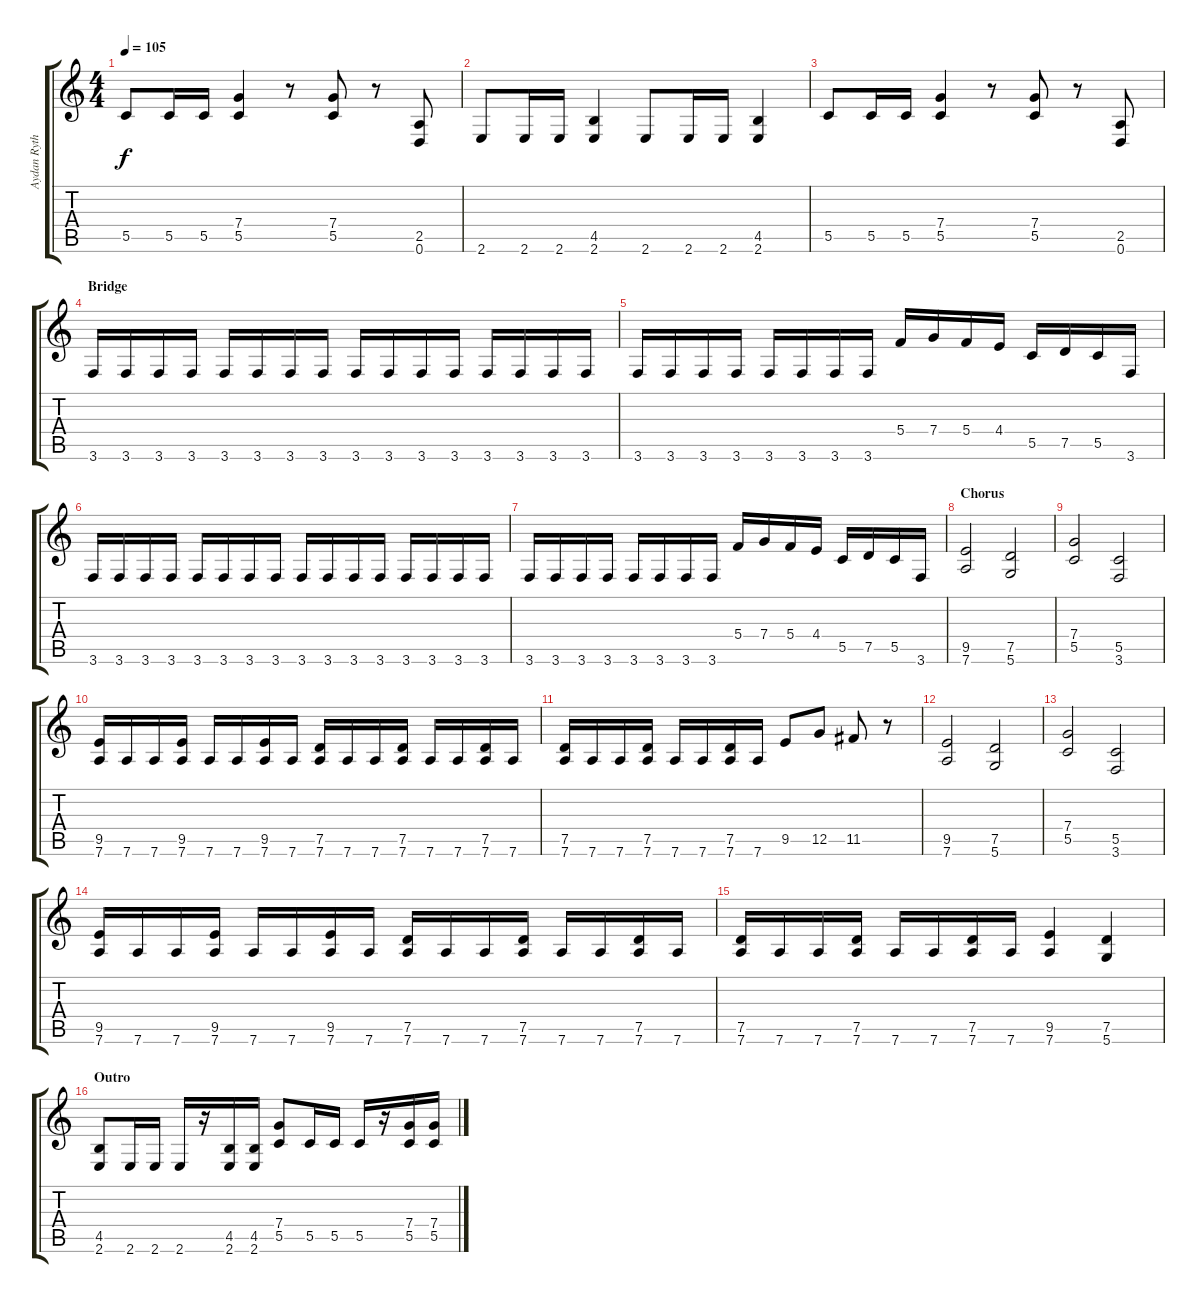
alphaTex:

\track ("Aydan Rythm" "Aydan Ryth") {instrument distortionguitar}
\staff {score tabs}
\tuning (D4 A3 F3 C3 G2 D2) {hide}
\ts (4 4)
\tempo 105
\clef g2
\ks c
5.5.8{dy f} 5.5.16 5.5.16 (7.4 5.5).4 r.8 (7.4 5.5).8 r.8 (2.5 0.6).8 |
2.6.8 2.6.16 2.6.16 (4.5 2.6).4 2.6.8 2.6.16 2.6.16 (4.5 2.6).4 |
5.5.8 5.5.16 5.5.16 (7.4 5.5).4 r.8 (7.4 5.5).8 r.8 (2.5 0.6).8 |
\section ("" "Bridge")
3.6.16 3.6.16 3.6.16 3.6.16 3.6.16 3.6.16 3.6.16 3.6.16 3.6.16 3.6.16 3.6.16 3.6.16 3.6.16 3.6.16 3.6.16 3.6.16 |
3.6.16 3.6.16 3.6.16 3.6.16 3.6.16 3.6.16 3.6.16 3.6.16 5.4.16 7.4.16 5.4.16 4.4.16 5.5.16 7.5.16 5.5.16 3.6.16 |
3.6.16 3.6.16 3.6.16 3.6.16 3.6.16 3.6.16 3.6.16 3.6.16 3.6.16 3.6.16 3.6.16 3.6.16 3.6.16 3.6.16 3.6.16 3.6.16 |
3.6.16 3.6.16 3.6.16 3.6.16 3.6.16 3.6.16 3.6.16 3.6.16 5.4.16 7.4.16 5.4.16 4.4.16 5.5.16 7.5.16 5.5.16 3.6.16 |
\section ("" "Chorus")
(9.5 7.6).2 (7.5 5.6).2 |
(7.4 5.5).2 (5.5 3.6).2 |
(9.5 7.6).16 7.6.16 7.6.16 (9.5 7.6).16 7.6.16 7.6.16 (9.5 7.6).16 7.6.16 (7.5 7.6).16 7.6.16 7.6.16 (7.5 7.6).16 7.6.16 7.6.16 (7.5 7.6).16 7.6.16 |
(7.5 7.6).16 7.6.16 7.6.16 (7.5 7.6).16 7.6.16 7.6.16 (7.5 7.6).16 7.6.16 9.5.8 12.5.8 11.5.8 r.8 |
(9.5 7.6).2 (7.5 5.6).2 |
(7.4 5.5).2 (5.5 3.6).2 |
(9.5 7.6).16 7.6.16 7.6.16 (9.5 7.6).16 7.6.16 7.6.16 (9.5 7.6).16 7.6.16 (7.5 7.6).16 7.6.16 7.6.16 (7.5 7.6).16 7.6.16 7.6.16 (7.5 7.6).16 7.6.16 |
(7.5 7.6).16 7.6.16 7.6.16 (7.5 7.6).16 7.6.16 7.6.16 (7.5 7.6).16 7.6.16 (9.5 7.6).4 (7.5 5.6).4 |
\section ("" "Outro")
(4.5 2.6).8 2.6.16 2.6.16 2.6.16 r.16 (4.5 2.6).16 (4.5 2.6).16 (7.4 5.5).8 5.5.16 5.5.16 5.5.16 r.16 (7.4 5.5).16 (7.4 5.5).16
